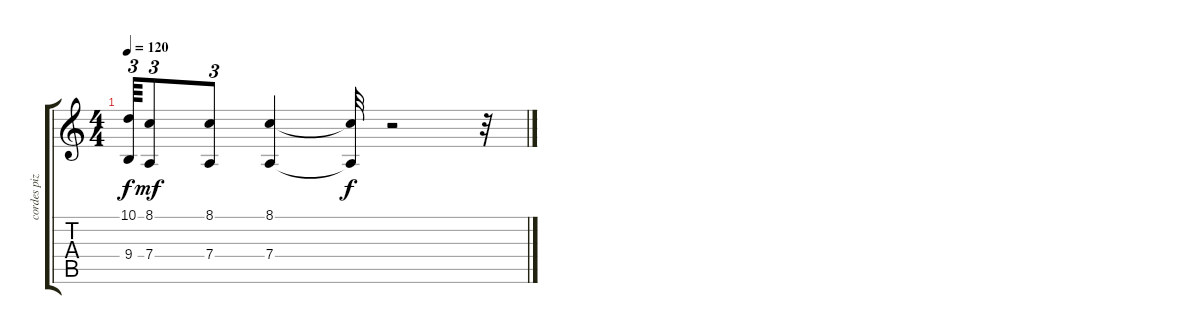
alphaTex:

\track ("cordes pizz" "cordes piz") {instrument pizzicatostrings}
\staff {score tabs}
\tuning (E4 B3 G3 D3 A2 E2) {hide}
\ts (4 4)
\tempo 120
\clef g2
\ks c
(10.1{t} 9.4{t}).64{tu (3 2) dy f} (8.1 7.4).8{tu (3 2) dy mf} (8.1 7.4).8{tu (3 2)} (8.1 7.4).4 (8.1{t} 7.4{t}).32{dy f} r.2 r.32
